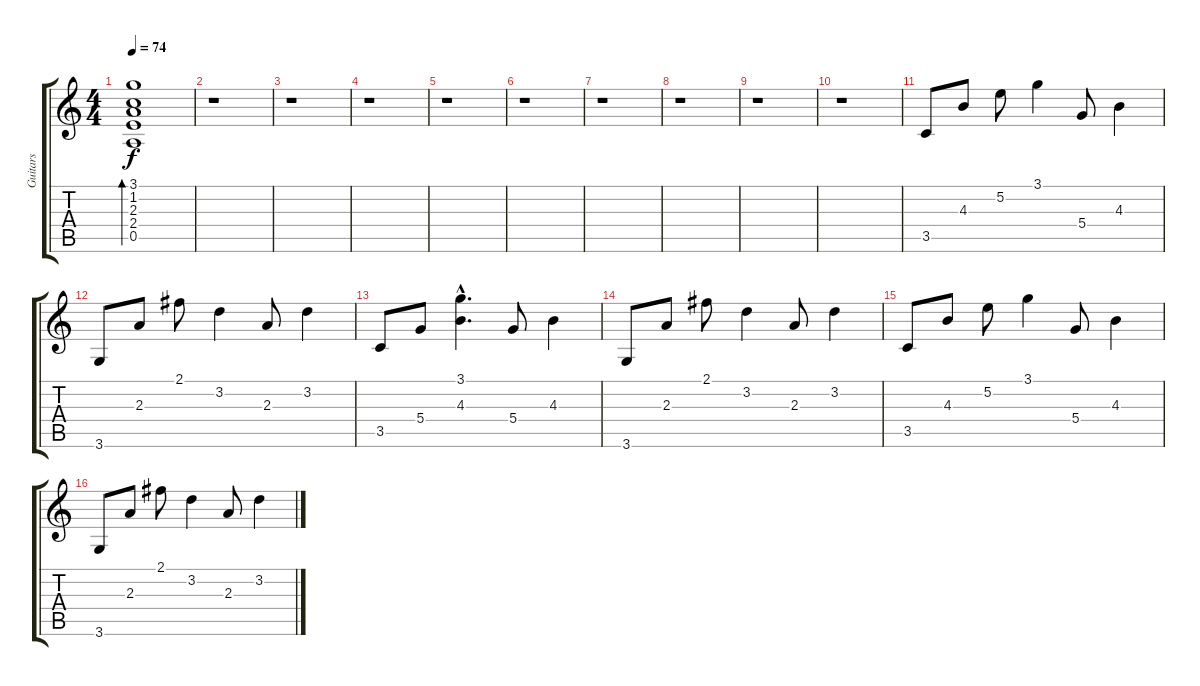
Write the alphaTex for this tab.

\track ("Guitars" "Guitars") {instrument acousticguitarsteel}
\staff {score tabs}
\tuning (E4 B3 G3 D3 A2 E2) {hide}
\ts (4 4)
\tempo 74
\clef g2
\ks c
(3.1 1.2 2.3 2.4 0.5).1{bd 60 dy f} |
r.1 |
r.1 |
r.1 |
r.1 |
r.1 |
r.1 |
r.1 |
r.1 |
r.1 |
3.5.8 4.3.8 5.2.8 3.1.4 5.4.8 4.3.4 |
3.6.8 2.3.8 2.1.8 3.2.4 2.3.8 3.2.4 |
3.5.8 5.4.8 (3.1{hac} 4.3{hac}).4{d} 5.4.8 4.3.4 |
3.6.8 2.3.8 2.1.8 3.2.4 2.3.8 3.2.4 |
3.5.8 4.3.8 5.2.8 3.1.4 5.4.8 4.3.4 |
3.6.8 2.3.8 2.1.8 3.2.4 2.3.8 3.2.4
